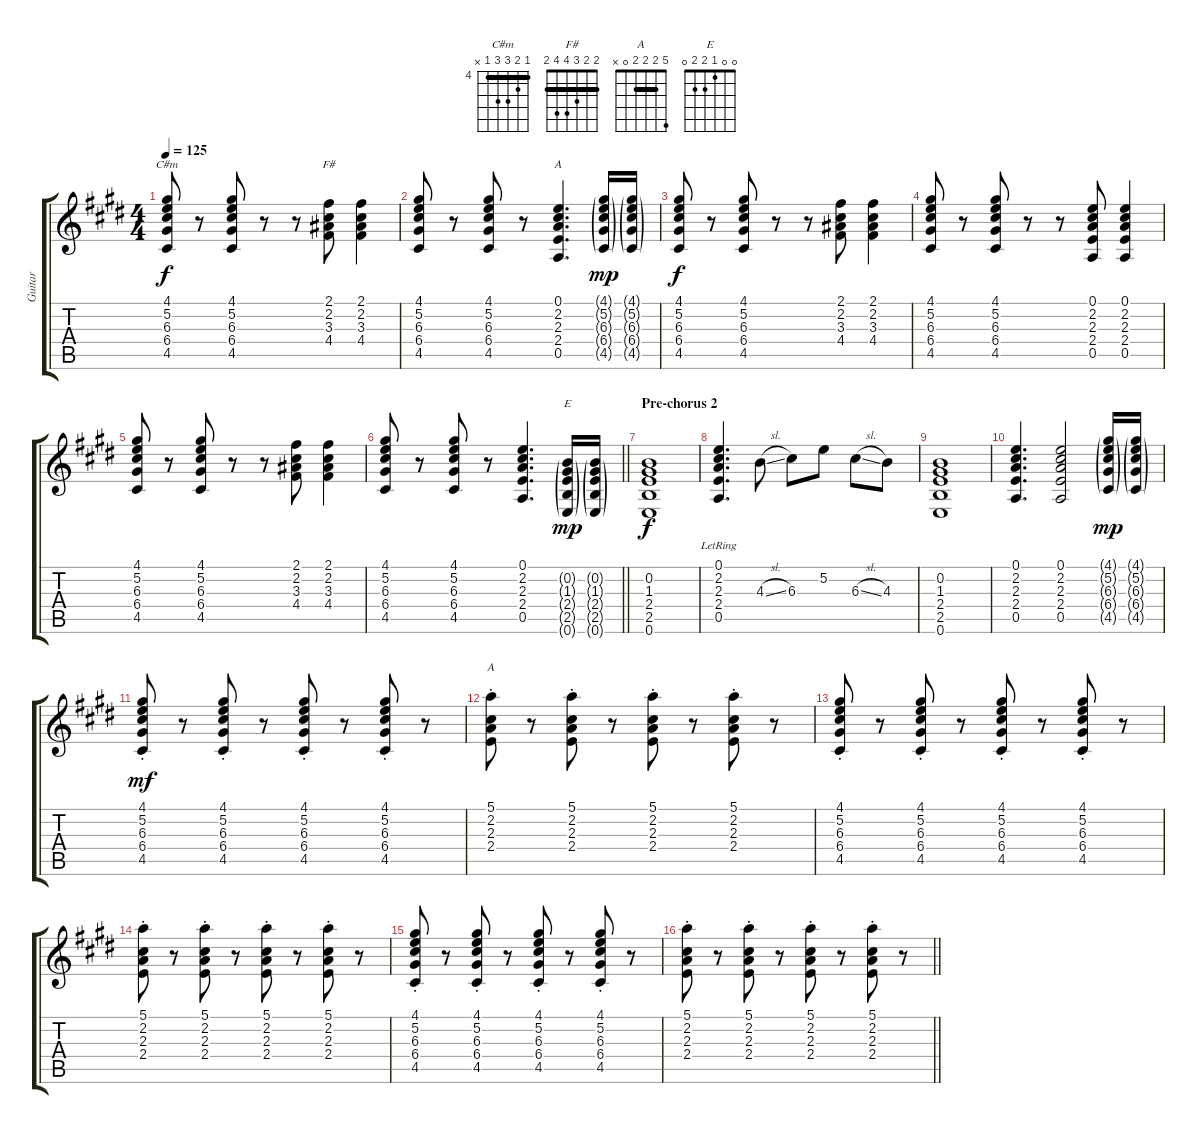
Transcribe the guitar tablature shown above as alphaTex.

\track ("Guitar" "Guitar") {instrument electricguitarclean}
\staff {score tabs}
\tuning (E4 B3 G3 D3 A2 E2) {hide}
\chord ("C#m" 4 5 6 6 4 x) {firstfret 4 barre 4}
\chord ("F#" 2 2 3 4 4 2) {barre 2}
\chord ("A" 0 2 2 2 0 x)
\chord ("E" 0 0 1 2 2 0)
\chord ("A" 5 2 2 2 0 x) {barre 2}
\ts (4 4)
\tempo 125
\clef g2
\ks c#minor
(4.1 5.2 6.3 6.4 4.5).8{ch "C#m" dy f} r.8 (4.1 5.2 6.3 6.4 4.5).8 r.8 r.8 (2.1 2.2 3.3 4.4).8{ch "F#"} (2.1 2.2 3.3 4.4).4 |
(4.1 5.2 6.3 6.4 4.5).8 r.8 (4.1 5.2 6.3 6.4 4.5).8 r.8 (0.1 2.2 2.3 2.4 0.5).4{d ch "A"} (4.1{g} 5.2{g} 6.3{g} 6.4{g} 4.5{g}).16{dy mp} (4.1{g} 5.2{g} 6.3{g} 6.4{g} 4.5{g}).16 |
(4.1 5.2 6.3 6.4 4.5).8{dy f} r.8 (4.1 5.2 6.3 6.4 4.5).8 r.8 r.8 (2.1 2.2 3.3 4.4).8 (2.1 2.2 3.3 4.4).4 |
(4.1 5.2 6.3 6.4 4.5).8 r.8 (4.1 5.2 6.3 6.4 4.5).8 r.8 r.8 (0.1 2.2 2.3 2.4 0.5).8 (0.1 2.2 2.3 2.4 0.5).4 |
(4.1 5.2 6.3 6.4 4.5).8 r.8 (4.1 5.2 6.3 6.4 4.5).8 r.8 r.8 (2.1 2.2 3.3 4.4).8 (2.1 2.2 3.3 4.4).4 |
\barLineRight lightlight
(4.1 5.2 6.3 6.4 4.5).8 r.8 (4.1 5.2 6.3 6.4 4.5).8 r.8 (0.1 2.2 2.3 2.4 0.5).4{d} (0.2{g} 1.3{g} 2.4{g} 2.5{g} 0.6{g}).16{ch "E" dy mp} (0.2{g} 1.3{g} 2.4{g} 2.5{g} 0.6{g}).16 |
\section ("" "Pre-chorus 2")
(0.2 1.3 2.4 2.5 0.6).1{dy f} |
(0.1{lr} 2.2 2.3 2.4{lr} 0.5{lr}).4{d} 4.3{sl}.8 6.3.8 5.2.8 6.3{sl}.8 4.3.8 |
(0.2 1.3 2.4 2.5 0.6).1 |
(0.1 2.2 2.3 2.4 0.5).4{d} (0.1 2.2 2.3 2.4 0.5).2 (4.1{g} 5.2{g} 6.3{g} 6.4{g} 4.5{g}).16{dy mp} (4.1{g} 5.2{g} 6.3{g} 6.4{g} 4.5{g}).16 |
(4.1{st} 5.2{st} 6.3{st} 6.4{st} 4.5{st}).8{dy mf} r.8 (4.1{st} 5.2{st} 6.3{st} 6.4{st} 4.5{st}).8 r.8 (4.1{st} 5.2{st} 6.3{st} 6.4{st} 4.5{st}).8 r.8 (4.1{st} 5.2{st} 6.3{st} 6.4{st} 4.5{st}).8 r.8 |
(5.1{st} 2.2{st} 2.3{st} 2.4{st}).8{ch "A"} r.8 (5.1{st} 2.2{st} 2.3{st} 2.4{st}).8 r.8 (5.1{st} 2.2{st} 2.3{st} 2.4{st}).8 r.8 (5.1{st} 2.2{st} 2.3{st} 2.4{st}).8 r.8 |
(4.1{st} 5.2{st} 6.3{st} 6.4{st} 4.5{st}).8 r.8 (4.1{st} 5.2{st} 6.3{st} 6.4{st} 4.5{st}).8 r.8 (4.1{st} 5.2{st} 6.3{st} 6.4{st} 4.5{st}).8 r.8 (4.1{st} 5.2{st} 6.3{st} 6.4{st} 4.5{st}).8 r.8 |
(5.1{st} 2.2{st} 2.3{st} 2.4{st}).8 r.8 (5.1{st} 2.2{st} 2.3{st} 2.4{st}).8 r.8 (5.1{st} 2.2{st} 2.3{st} 2.4{st}).8 r.8 (5.1{st} 2.2{st} 2.3{st} 2.4{st}).8 r.8 |
(4.1{st} 5.2{st} 6.3{st} 6.4{st} 4.5{st}).8 r.8 (4.1{st} 5.2{st} 6.3{st} 6.4{st} 4.5{st}).8 r.8 (4.1{st} 5.2{st} 6.3{st} 6.4{st} 4.5{st}).8 r.8 (4.1{st} 5.2{st} 6.3{st} 6.4{st} 4.5{st}).8 r.8 |
\barLineRight lightlight
(5.1{st} 2.2{st} 2.3{st} 2.4{st}).8 r.8 (5.1{st} 2.2{st} 2.3{st} 2.4{st}).8 r.8 (5.1{st} 2.2{st} 2.3{st} 2.4{st}).8 r.8 (5.1{st} 2.2{st} 2.3{st} 2.4{st}).8 r.8
